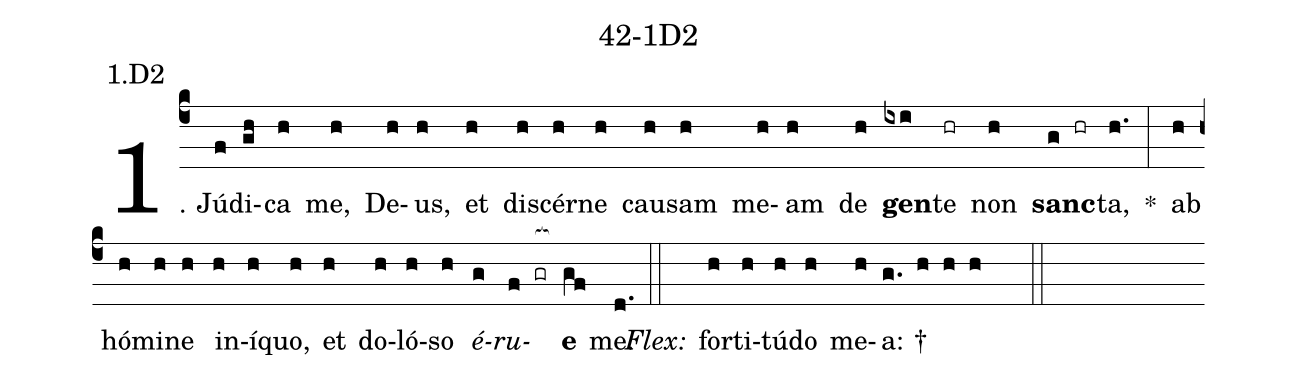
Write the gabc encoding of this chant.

name: 42-1D2;
annotation: 1.D2;
%%
(c4)1. Jú(f)di(gh)ca(h) me,(h) De(h)us,(h) et(h) di(h)scér(h)ne(h) cau(h)sam(h) me(h)am(h) de(h) <b>gen</b>(ixi)te(hr) non(h) <b>sanc</b>(g hr)ta,(h.) *(:) ab(h) hó(h)mi(h)ne(h) in(h)í(h)quo,(h) et(h) do(h)ló(h)so(h) <i>é</i>(g)<i>ru</i>(f gr[ocb:1{])<b>e</b>(gf[ocb:0}]) me.(d.) (::)
<i>Flex:</i>()  for(h)ti(h)tú(h)do(h) me(h)a: †(g. h h h  ::)
